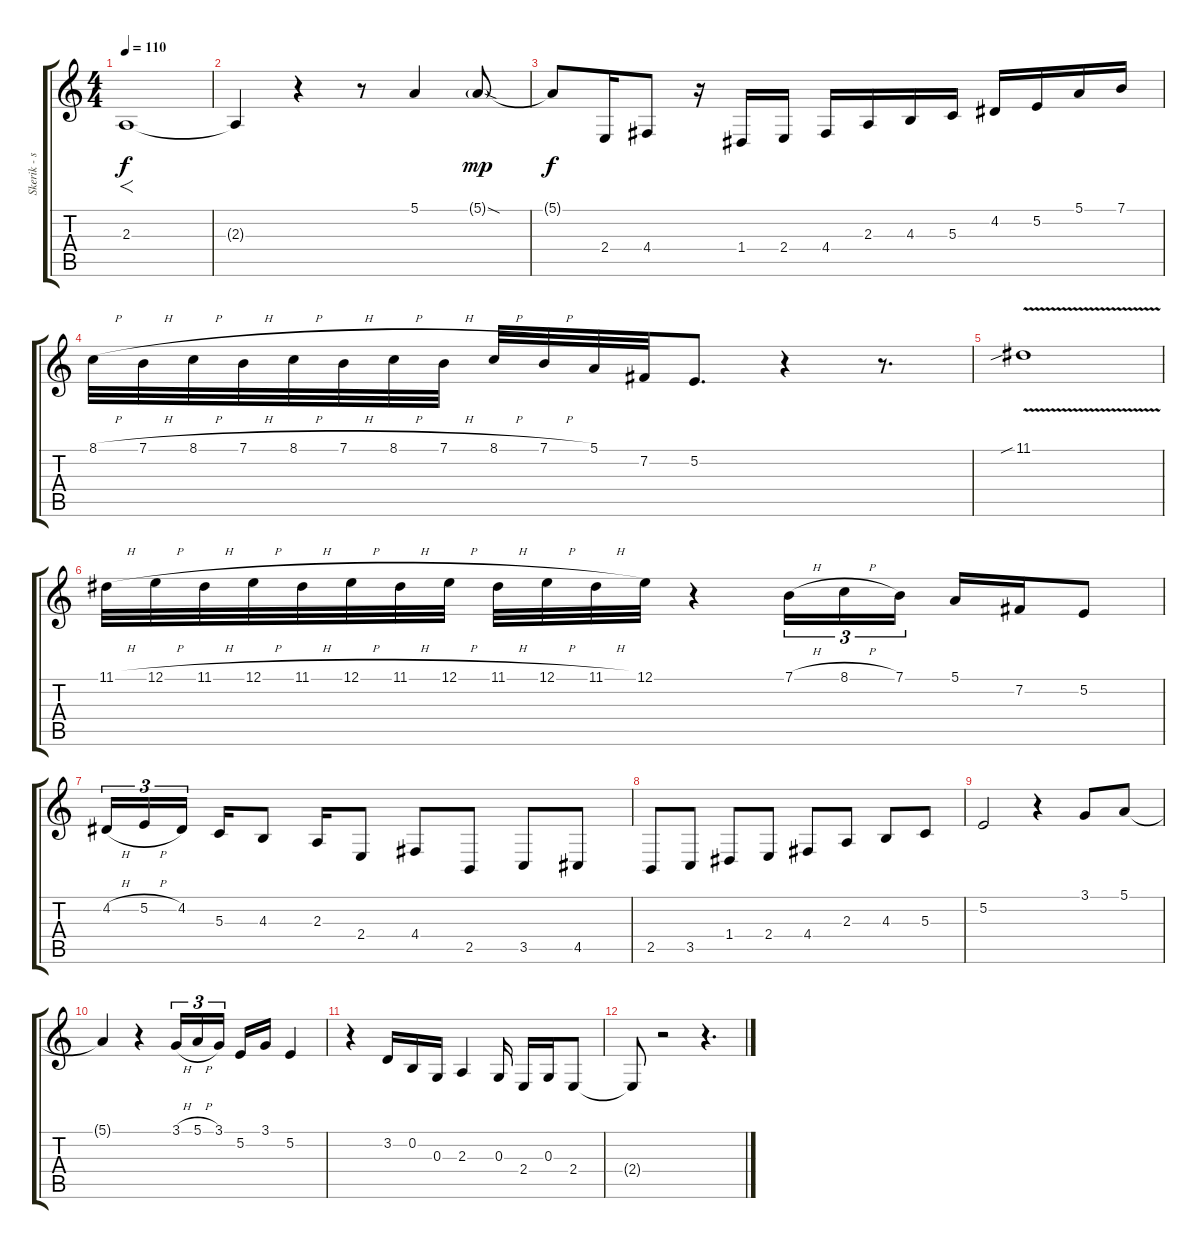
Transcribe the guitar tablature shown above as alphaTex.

\track ("Skerik - sax" "Skerik - s") {instrument sopranosax}
\staff {score tabs}
\tuning (E4 B3 G3 D3 A2 E2) {hide}
\ts (4 4)
\tempo 110
\clef g2
\ks c
2.3.1{f dy f} |
2.3{t}.4 r.4 r.8 5.1.4 5.1{sod g}.8{dy mp} |
5.1{t}.8{dy f} 2.4.16 4.4.8 r.16 1.4.16 2.4.16 4.4.16 2.3.16 4.3.16 5.3.16 4.2.16 5.2.16 5.1.16 7.1.16 |
8.1{h}.32 7.1{h}.32 8.1{h}.32 7.1{h}.32 8.1{h}.32 7.1{h}.32 8.1{h}.32 7.1{h}.32 8.1{h}.32 7.1{h}.32 5.1.32 7.2.32 5.2.8{d} r.4 r.8{d} |
11.1{v sib}.1 |
11.1{h}.32 12.1{h}.32 11.1{h}.32 12.1{h}.32 11.1{h}.32 12.1{h}.32 11.1{h}.32 12.1{h}.32 11.1{h}.32 12.1{h}.32 11.1{h}.32 12.1.32 r.4 7.1{h}.16{tu (3 2)} 8.1{h}.16{tu (3 2)} 7.1.16{tu (3 2)} 5.1.16 7.2.16 5.2.8 |
4.2{h}.16{tu (3 2)} 5.2{h}.16{tu (3 2)} 4.2.16{tu (3 2) beam splitsecondary} 5.3.16 4.3.8 2.3.16 2.4.8 4.4.8 2.5.8 3.5.8 4.5.8 |
2.5.8 3.5.8 1.4.8 2.4.8 4.4.8 2.3.8 4.3.8 5.3.8 |
5.2.2 r.4 3.1.8 5.1.8 |
5.1{t}.4 r.4 3.1{h}.16{tu (3 2)} 5.1{h}.16{tu (3 2)} 3.1.16{tu (3 2) beam splitsecondary} 5.2.16 3.1.16 5.2.4 |
r.4 3.2.16 0.2.16 0.3.16 2.3.4 0.3.16 2.4.16 0.3.16 2.4.8 |
2.4{t}.8 r.2 r.4{d}
